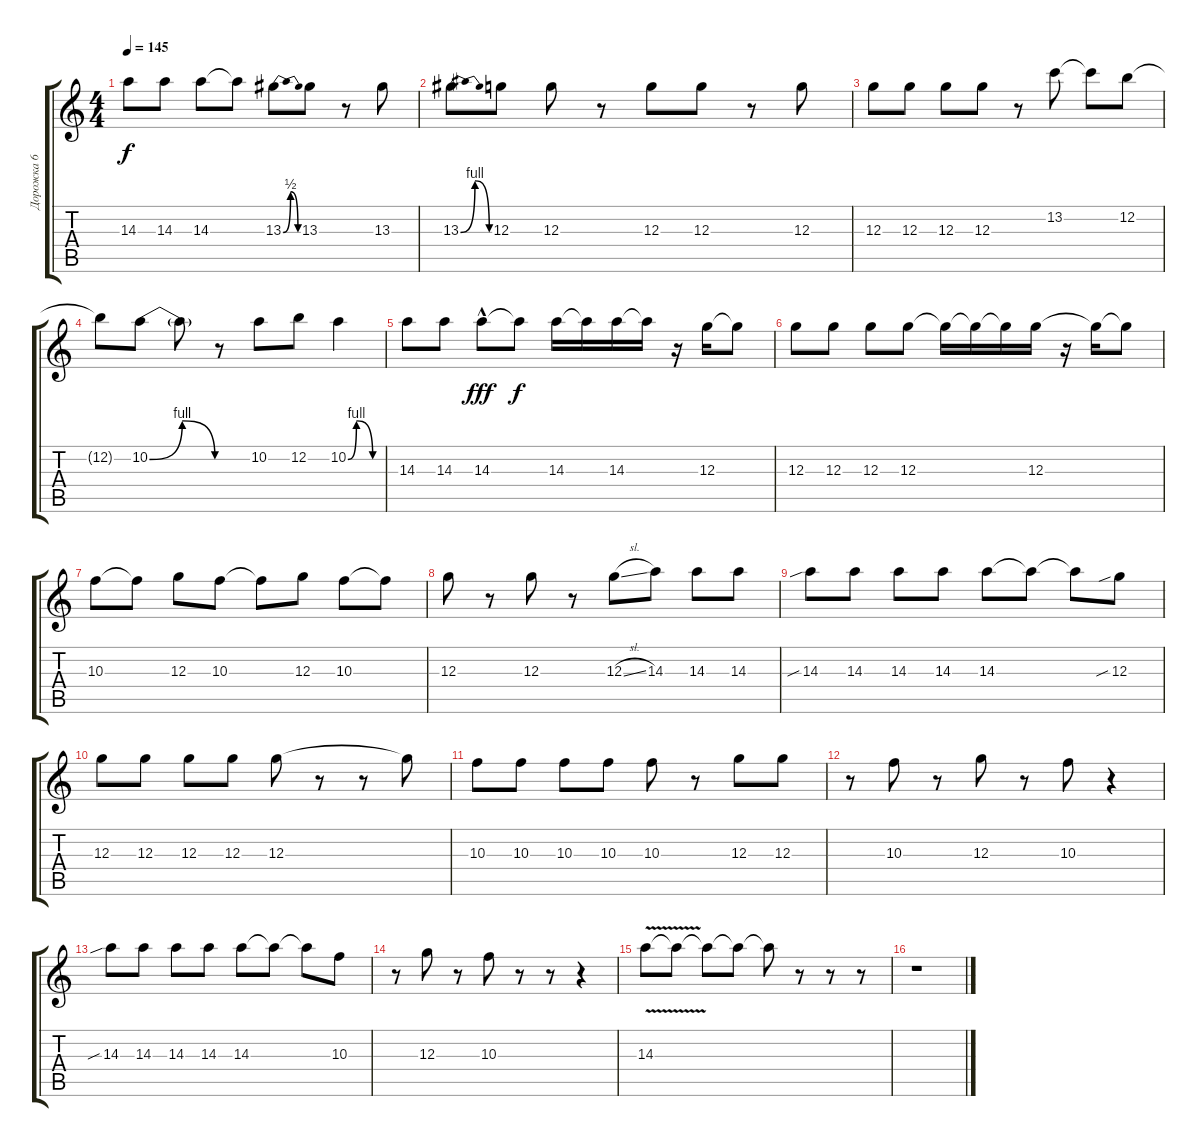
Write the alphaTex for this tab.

\track ("Дорожка 6" "Дорожка 6") {instrument distortionguitar}
\staff {score tabs}
\tuning (E4 B3 G3 D3 A2 E2) {hide}
\ts (4 4)
\tempo 145
\clef g2
\ks c
14.3.8{dy f} 14.3.8 14.3.8 14.3{t}.8 13.3{be (bendrelease 0 0 15 2 15 2 60 0)}.8 13.3.8 r.8 13.3.8 |
13.3{be (bendrelease 0 0 15 4 15 4 60 0)}.8 12.3.8 12.3.8 r.8 12.3.8 12.3.8 r.8 12.3.8 |
12.3.8 12.3.8 12.3.8 12.3.8 r.8 13.2.8 13.2{t}.8 12.2.8 |
12.2{t}.8 10.2{be (bendrelease 0 0 15 4 15 4 60 0)}.8 10.2{t}.8 r.8 10.2.8 12.2.8 10.2{be (custom 0 0 15 4 44 0 55 0 58 0 60 0)}.4 |
14.3.8 14.3.8 14.3{hac}.8{dy fff} 14.3{t}.8{dy f} 14.3.16 14.3{t}.16 14.3.16 14.3{t}.16 r.16 12.3.16 12.3{t}.8 |
12.3.8 12.3.8 12.3.8 12.3.8 12.3{t}.16 12.3{t}.16 12.3{t}.16 12.3.16 r.16 12.3{t}.16 12.3{t}.8 |
10.3.8 10.3{t}.8 12.3.8 10.3.8 10.3{t}.8 12.3.8 10.3.8 10.3{t}.8 |
12.3.8 r.8 12.3.8 r.8 12.3{sl}.8 14.3.8 14.3.8 14.3.8 |
14.3{sib}.8 14.3.8 14.3.8 14.3.8 14.3.8 14.3{t}.8 14.3{t}.8 12.3{sib}.8 |
12.3.8 12.3.8 12.3.8 12.3.8 12.3.8 r.8 r.8 12.3{t}.8 |
10.3.8 10.3.8 10.3.8 10.3.8 10.3.8 r.8 12.3.8 12.3.8 |
r.8 10.3.8 r.8 12.3.8 r.8 10.3.8 r.4 |
14.3{sib}.8 14.3.8 14.3.8 14.3.8 14.3.8 14.3{t}.8 14.3{t}.8 10.3.8 |
r.8 12.3.8 r.8 10.3.8 r.8 r.8 r.4 |
14.3{v}.8 14.3{t}.8 14.3{t}.8 14.3{t}.8 14.3{t}.8 r.8 r.8 r.8 |
r.1
